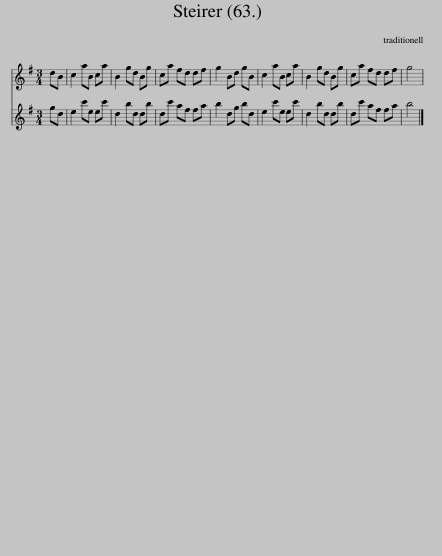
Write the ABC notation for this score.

X:1
%%score 1 2
L:1/8
M:3/4
I:linebreak $
K:G
V:1 treble
V:2 treble
V:1
 dB | c2 aB ca | B2 gd Bg | ca fd df | g2 Bd gB | %5
 c2 aB ca | B2 gd Bg | ca fd df | g4 | %9
V:2
 gd | e2 c'e ec' | d2 bd db | dc' af fa | b2 dg bd | %5
 e2 c'e ec' | d2 bd db | dc' af fa | b4 | %9
